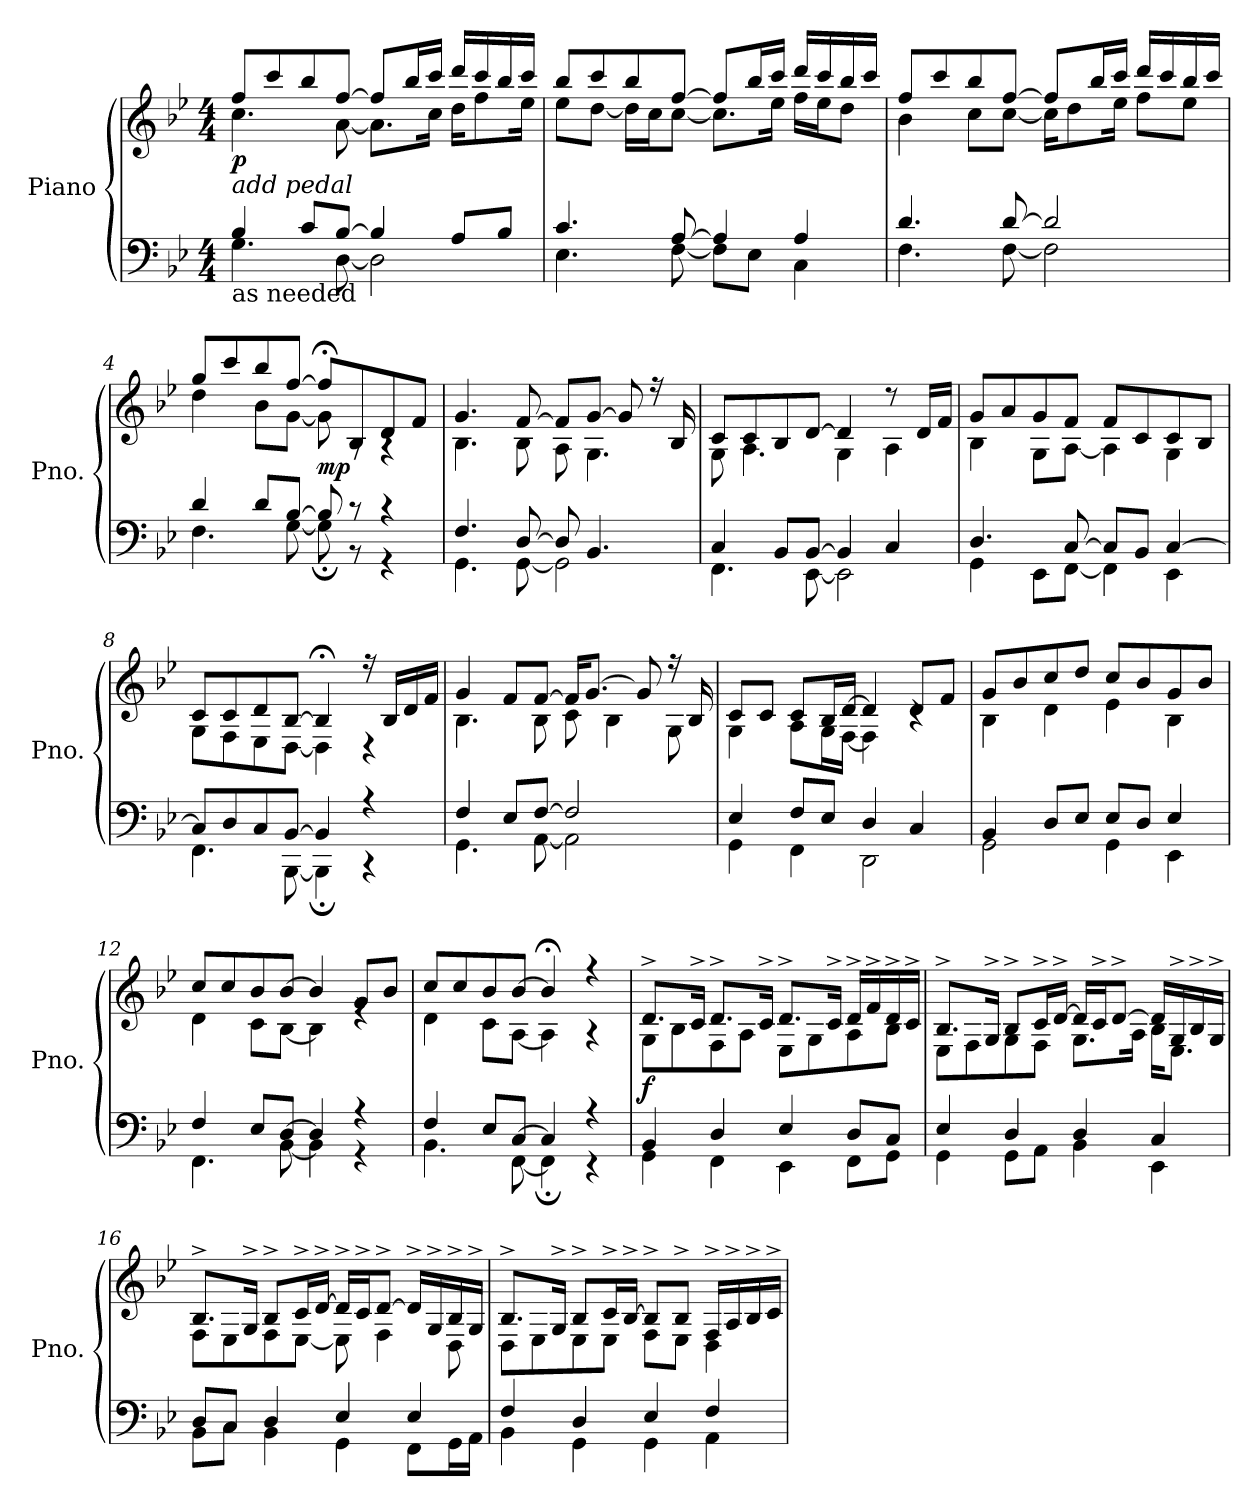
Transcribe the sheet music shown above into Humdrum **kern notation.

**kern	**kern	**dynam
*part1	*part1	*part1
*staff2	*staff1	*staff1/2
*I"Piano	*	*
*I'Pno.	*	*
*clefF4	*clefG2	*
*k[b-e-]	*k[b-e-]	*
*M4/4	*M4/4	*
*MM80	*MM80	*
=1	=1	=1
*^	*^	*
!LO:TX:a:i:t=add pedal	!	!	!	!
!LO:TX:b:t=as needed	!	!	!	!
!	!	!	!	!LO:DY:b
4B-/	4.G\	8ff/L	4.cc\	p
.	.	8ccc/	.	.
8c/L	.	8bb-/	.	.
[8B-/J	[8D\	[8ff/J	[8a\	.
4B-/]	2D\]	8ff/L]	8.a\L]	.
.	.	16bb-/L	.	.
.	.	16ccc/JJ	16cc\Jk	.
8A/L	.	16ddd/LL	16dd\KL	.
.	.	16ccc/	8ff\	.
8B-/J	.	16bb-/	.	.
.	.	16ccc/JJ	16ee-\Jk	.
=2	=2	=2	=2	=2
4.c/	4.E-\	8bb-/L	8ee-\L	.
.	.	8ccc/	[8dd\J	.
.	.	8bb-/	16dd\LL]	.
.	.	.	16cc\J	.
[8A/	[8F\	[8ff/J	[8cc\J	.
4A/]	8F\L]	8ff/L]	8.cc\L]	.
.	8E-\J	16bb-/L	.	.
.	.	16ccc/JJ	16ee-\Jk	.
4A/	4C\	16ddd/LL	16ff\LL	.
.	.	16ccc/	16ee-\J	.
.	.	16bb-/	8dd\J	.
.	.	16ccc/JJ	.	.
=3	=3	=3	=3	=3
4.d/	4.F\	8ff/L	4b-\	.
.	.	8ccc/	.	.
.	.	8bb-/	8cc\L	.
[8d/	[8F\	[8ff/J	[8cc\J	.
2d/]	2F\]	8ff/L]	16cc\KL]	.
.	.	.	8dd\	.
.	.	16bb-/L	.	.
.	.	16ccc/JJ	16ee-\Jk	.
.	.	16ddd/LL	8ff\L	.
.	.	16ccc/	.	.
.	.	16bb-/	8ee-\J	.
.	.	16ccc/JJ	.	.
=4	=4	=4	=4	=4
4d/	4.F\	8gg/L	4dd\	.
.	.	8ccc/	.	.
8d/L	.	8bb-/	8b-\L	.
[8B-/J	[8G\	[8ff/J	[8g\J	.
*	*	*MM30	*	*
!	!	!	!	!LO:DY:b
8B-/]	8G;\]	8ff;</L]	8g\]	mp
*	*	*MM80	*	*
8r	8r	8B-/	8rA	.
4r	4r	8d/	4rA	.
.	.	8f/J	.	.
!!LO:LB:g=z	!!
=5	=5	=5	=5	=5
4.F/	4.GG\	4.g/	4.B-\	.
[8D/	[8GG\	[8f/	8B-\	.
8D/]	2GG\]	8f/L]	8A\	.
4.BB-/	.	[8g/J	4.G\	.
.	.	8g/]	.	.
.	.	16r	.	.
.	.	16B-/	.	.
=6	=6	=6	=6	=6
4C/	4.FF\	8c/L	8G\	.
.	.	8c/	4.A\	.
8BB-/L	.	8B-/	.	.
[8BB-/J	[8EE-\	[8d/J	.	.
4BB-/]	2EE-\]	4d/]	4G\	.
4C/	.	8r	4A\	.
.	.	16d/LL	.	.
.	.	16f/JJ	.	.
=7	=7	=7	=7	=7
4.D/	4GG\	8g/L	4B-\	.
.	.	8a/	.	.
.	8EE-\L	8g/	8G\L	.
[8C/	[8FF\J	8f/J	[8A\J	.
8C/L]	4FF\]	8f/L	4A\]	.
8BB-/J	.	8c/	.	.
[4C/	4EE-\	8c/	4G\	.
.	.	8B-/J	.	.
=8	=8	=8	=8	=8
8C/L]	4.FF\	8c/L	8G\L	.
8D/	.	8c/	8F\	.
8C/	.	8d/	8E-\	.
[8BB-/J	[8BBB-\	[8B-/J	[8D\J	.
*	*	*MM30	*	*
4BB-/]	4BBB-;\]	4B-;</]	4D\]	.
*	*	*MM80	*	*
4r	4r	16r	4r	.
.	.	16B-/LL	.	.
.	.	16d/	.	.
.	.	16f/JJ	.	.
=9	=9	=9	=9	=9
4F/	4.GG\	4g/	4.B-\	.
8E-/L	.	8f/L	.	.
[8F/J	[8AA\	[8f/J	8B-\	.
2F/]	2AA\]	16f/KL]	8c\	.
.	.	[8.g/J	.	.
.	.	.	4B-\	.
.	.	8g/]	.	.
.	.	16r	8G\	.
.	.	16B-/	.	.
!!LO:LB:g=z	!!
=10	=10	=10	=10	=10
4E-/	4GG\	8c/L	4G\	.
.	.	8c/J	.	.
8F/L	4FF\	8c/L	8A\L	.
8E-/J	.	16B-/L	16G\L	.
.	.	[16d/JJ	[16F\JJ	.
4D/	2DD\	4d/]	4F\]	.
4C/	.	8d/L	4rc	.
.	.	8f/J	.	.
=11	=11	=11	=11	=11
4BB-/	2GG\	8g/L	4B-\	.
.	.	8b-/	.	.
8D/L	.	8cc/	4d\	.
8E-/J	.	8dd/J	.	.
8E-/L	4GG\	8cc/L	4e-\	.
8D/J	.	8b-/	.	.
4E-/	4EE-\	8g/	4B-\	.
.	.	8b-/J	.	.
=12	=12	=12	=12	=12
4F/	4.FF\	8cc/L	4d\	.
.	.	8cc/	.	.
8E-/L	.	8b-/	8c\L	.
[8D/J	[8BB-\	[8b-/J	[8B-\J	.
4D/]	4BB-\]	4b-/]	4B-\]	.
4r	4r	8g/L	4re	.
.	.	8b-/J	.	.
=13	=13	=13	=13	=13
4F/	4.BB-\	8cc/L	4d\	.
.	.	8cc/	.	.
8E-/L	.	8b-/	8c\L	.
[8C/J	[8FF\	[8b-/J	[8A\J	.
*	*	*MM30	*	*
4C/]	4FF;\]	4b-;</]	4A\]	.
*	*	*MM80	*	*
4r	4r	4r	4r	.
=14	=14	=14	=14	=14
!	!	!	!	!LO:DY:b
4BB-/	4GG\	8.d^/L	8G\L	f
.	.	.	8B-\	.
.	.	16c^/Jk	.	.
4D/	4FF\	8.d^/L	8F\	.
.	.	.	8A\J	.
.	.	16c^/Jk	.	.
4E-/	4EE-\	8.d^/L	8E-\L	.
.	.	.	8G\	.
.	.	16c^/Jk	.	.
8D/L	8FF\L	16d^/LL	8A\	.
.	.	16f^/	.	.
8C/J	8GG\J	16d^/	8B-\J	.
.	.	16c^/JJ	.	.
!!LO:LB:g=z	!!
=15	=15	=15	=15	=15
4E-/	4GG\	8.B-^/L	8E-\L	.
.	.	.	8F\	.
.	.	16G^/Jk	.	.
4D/	8GG\L	8B-^/L	8G\	.
.	8AA\J	16c^/L	8F\J	.
.	.	[16d^/JJ	.	.
4D/	4BB-\	16d/LL]	8.G\L	.
.	.	16c^/J	.	.
.	.	[8d^/J	.	.
.	.	.	16A\Jk	.
4C/	4EE-\	16d/LL]	16B-\KL	.
.	.	16G^/	8.E-\J	.
.	.	16B-^/	.	.
.	.	16G^/JJ	.	.
=16	=16	=16	=16	=16
8D/L	8BB-\L	8.B-^/L	8F\L	.
8C/J	8C\J	.	8E-\	.
.	.	16G^/Jk	.	.
4D/	4BB-\	8B-^/L	8F\	.
.	.	16c^/L	[8E-\J	.
.	.	[16d^/JJ	.	.
4E-/	4GG\	16d^/LL]	8E-\]	.
.	.	16c^/J	.	.
.	.	[8d^/J	4F\	.
4E-/	8FF\L	16d^/LL]	.	.
.	.	16G^/	.	.
.	16GG\L	16B-^/	8D\	.
.	16AA\JJ	16G^/JJ	.	.
=17	=17	=17	=17	=17
4F/	4BB-\	8.B-^/L	8D\L	.
.	.	.	8E-\	.
.	.	16G^/Jk	.	.
4D/	4GG\	8B-^/L	8E-\	.
.	.	16c^/L	8E-\J	.
.	.	[16B-^/JJ	.	.
4E-/	4GG\	8B-^/L]	8F\L	.
.	.	8B-^/J	8E-\J	.
4F/	4AA\	16F^/LL	4D\	.
.	.	16A^/	.	.
.	.	16B-^/	.	.
.	.	16c^/JJ	.	.
*v	*v	*	*	*
*	*v	*v	*
=	=	=
*-	*-	*-
